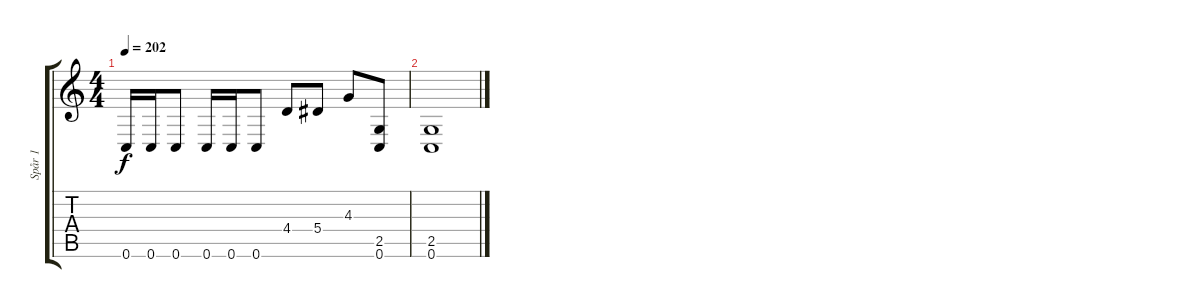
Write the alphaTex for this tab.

\track ("Spår 1" "Spår 1") {instrument distortionguitar}
\staff {score tabs}
\tuning (C4 G3 Eb3 Bb2 F2 C2) {hide}
\ts (4 4)
\tempo 202
\clef g2
\ks c
0.6.16{dy f} 0.6.16 0.6.8 0.6.16 0.6.16 0.6.8 4.4.8 5.4.8 4.3.8 (2.5 0.6).8 |
(2.5 0.6).1
